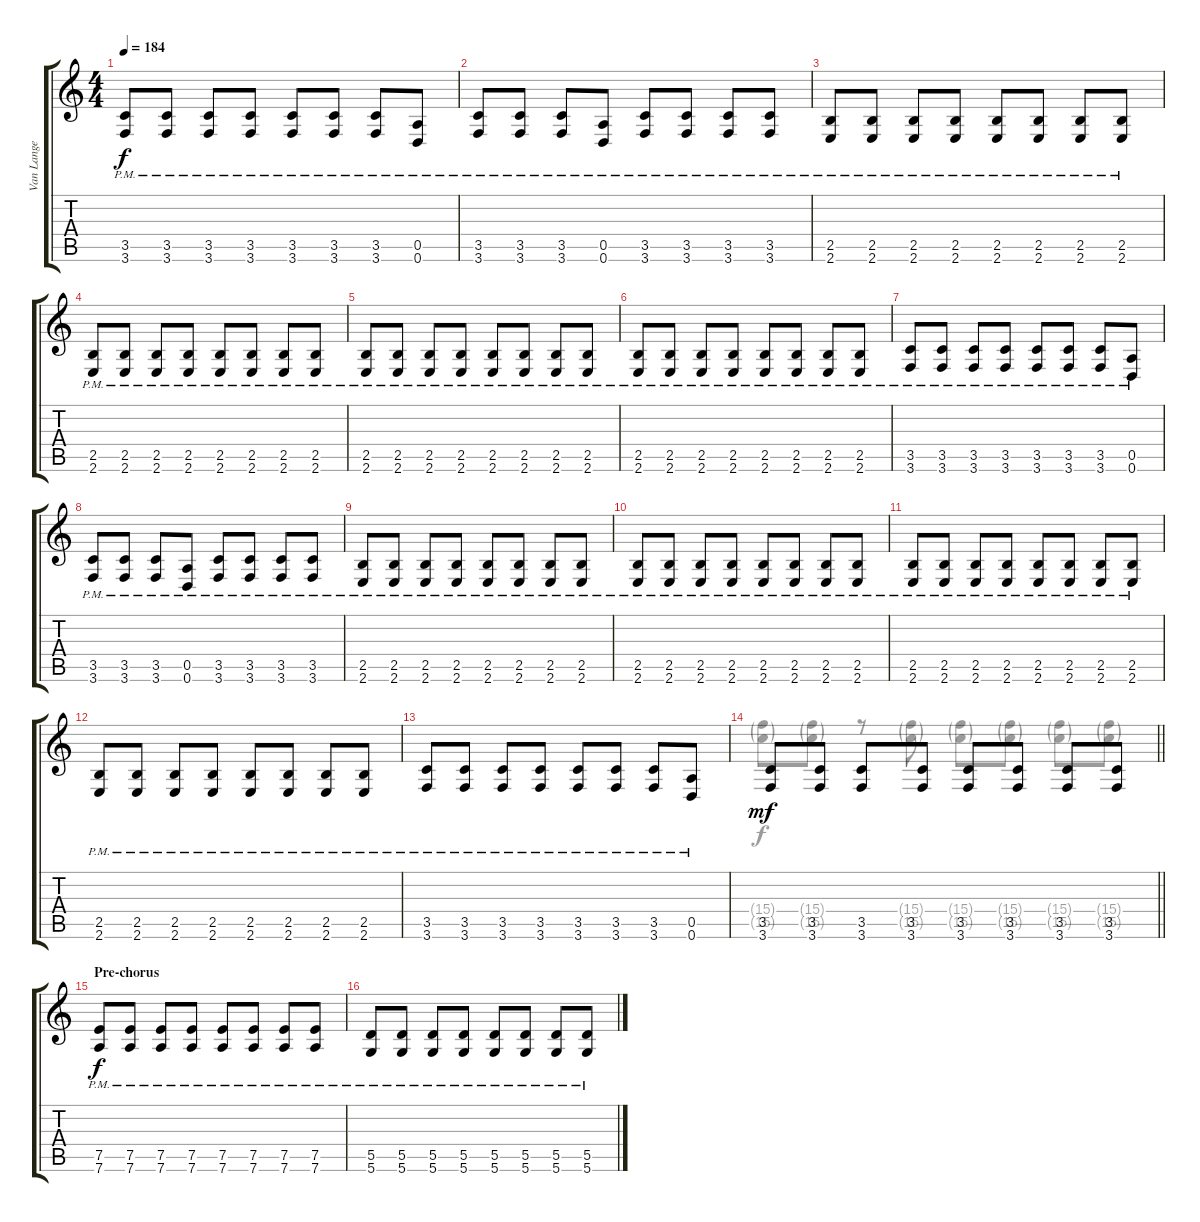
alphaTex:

\track ("Van Lange" "Van Lange") {instrument distortionguitar}
\staff {score tabs}
\tuning (E4 B3 G3 D3 A2 D2) {hide}
\voice
\ts (4 4)
\tempo 184
\clef g2
\ks c
(3.5{pm} 3.6{pm}).8{dy f} (3.5{pm} 3.6{pm}).8 (3.5{pm} 3.6{pm}).8 (3.5{pm} 3.6{pm}).8 (3.5{pm} 3.6{pm}).8 (3.5{pm} 3.6{pm}).8 (3.5{pm} 3.6{pm}).8 (0.5{pm} 0.6{pm}).8 |
(3.5{pm} 3.6{pm}).8 (3.5{pm} 3.6{pm}).8 (3.5{pm} 3.6{pm}).8 (0.5{pm} 0.6{pm}).8 (3.5{pm} 3.6{pm}).8 (3.5{pm} 3.6{pm}).8 (3.5{pm} 3.6{pm}).8 (3.5{pm} 3.6{pm}).8 |
(2.5{pm} 2.6{pm}).8 (2.5{pm} 2.6{pm}).8 (2.5{pm} 2.6{pm}).8 (2.5{pm} 2.6{pm}).8 (2.5{pm} 2.6{pm}).8 (2.5{pm} 2.6{pm}).8 (2.5{pm} 2.6{pm}).8 (2.5{pm} 2.6{pm}).8 |
(2.5{pm} 2.6{pm}).8 (2.5{pm} 2.6{pm}).8 (2.5{pm} 2.6{pm}).8 (2.5{pm} 2.6{pm}).8 (2.5{pm} 2.6{pm}).8 (2.5{pm} 2.6{pm}).8 (2.5{pm} 2.6{pm}).8 (2.5{pm} 2.6{pm}).8 |
(2.5{pm} 2.6{pm}).8 (2.5{pm} 2.6{pm}).8 (2.5{pm} 2.6{pm}).8 (2.5{pm} 2.6{pm}).8 (2.5{pm} 2.6{pm}).8 (2.5{pm} 2.6{pm}).8 (2.5{pm} 2.6{pm}).8 (2.5{pm} 2.6{pm}).8 |
(2.5{pm} 2.6{pm}).8 (2.5{pm} 2.6{pm}).8 (2.5{pm} 2.6{pm}).8 (2.5{pm} 2.6{pm}).8 (2.5{pm} 2.6{pm}).8 (2.5{pm} 2.6{pm}).8 (2.5{pm} 2.6{pm}).8 (2.5{pm} 2.6{pm}).8 |
(3.5{pm} 3.6{pm}).8 (3.5{pm} 3.6{pm}).8 (3.5{pm} 3.6{pm}).8 (3.5{pm} 3.6{pm}).8 (3.5{pm} 3.6{pm}).8 (3.5{pm} 3.6{pm}).8 (3.5{pm} 3.6{pm}).8 (0.5{pm} 0.6{pm}).8 |
(3.5{pm} 3.6{pm}).8 (3.5{pm} 3.6{pm}).8 (3.5{pm} 3.6{pm}).8 (0.5{pm} 0.6{pm}).8 (3.5{pm} 3.6{pm}).8 (3.5{pm} 3.6{pm}).8 (3.5{pm} 3.6{pm}).8 (3.5{pm} 3.6{pm}).8 |
(2.5{pm} 2.6{pm}).8 (2.5{pm} 2.6{pm}).8 (2.5{pm} 2.6{pm}).8 (2.5{pm} 2.6{pm}).8 (2.5{pm} 2.6{pm}).8 (2.5{pm} 2.6{pm}).8 (2.5{pm} 2.6{pm}).8 (2.5{pm} 2.6{pm}).8 |
(2.5{pm} 2.6{pm}).8 (2.5{pm} 2.6{pm}).8 (2.5{pm} 2.6{pm}).8 (2.5{pm} 2.6{pm}).8 (2.5{pm} 2.6{pm}).8 (2.5{pm} 2.6{pm}).8 (2.5{pm} 2.6{pm}).8 (2.5{pm} 2.6{pm}).8 |
(2.5{pm} 2.6{pm}).8 (2.5{pm} 2.6{pm}).8 (2.5{pm} 2.6{pm}).8 (2.5{pm} 2.6{pm}).8 (2.5{pm} 2.6{pm}).8 (2.5{pm} 2.6{pm}).8 (2.5{pm} 2.6{pm}).8 (2.5{pm} 2.6{pm}).8 |
(2.5{pm} 2.6{pm}).8 (2.5{pm} 2.6{pm}).8 (2.5{pm} 2.6{pm}).8 (2.5{pm} 2.6{pm}).8 (2.5{pm} 2.6{pm}).8 (2.5{pm} 2.6{pm}).8 (2.5{pm} 2.6{pm}).8 (2.5{pm} 2.6{pm}).8 |
(3.5{pm} 3.6{pm}).8 (3.5{pm} 3.6{pm}).8 (3.5{pm} 3.6{pm}).8 (3.5{pm} 3.6{pm}).8 (3.5{pm} 3.6{pm}).8 (3.5{pm} 3.6{pm}).8 (3.5{pm} 3.6{pm}).8 (0.5{pm} 0.6{pm}).8 |
\barLineRight lightlight
(3.5 3.6).8{dy mf} (3.5 3.6).8 (3.5 3.6).8 (3.5 3.6).8 (3.5 3.6).8 (3.5 3.6).8 (3.5 3.6).8 (3.5 3.6).8 |
\section ("" "Pre-chorus")
(7.5{pm} 7.6{pm}).8{dy f} (7.5{pm} 7.6{pm}).8 (7.5{pm} 7.6{pm}).8 (7.5{pm} 7.6{pm}).8 (7.5{pm} 7.6{pm}).8 (7.5{pm} 7.6{pm}).8 (7.5{pm} 7.6{pm}).8 (7.5{pm} 7.6{pm}).8 |
(5.5{pm} 5.6{pm}).8 (5.5{pm} 5.6{pm}).8 (5.5{pm} 5.6{pm}).8 (5.5{pm} 5.6{pm}).8 (5.5{pm} 5.6{pm}).8 (5.5{pm} 5.6{pm}).8 (5.5{pm} 5.6{pm}).8 (5.5{pm} 5.6{pm}).8
\voice
\clef g2
\ottava regular
\simile none
\ks c
|
|
|
|
|
|
|
|
|
|
|
|
|
\barLineRight lightlight
(15.4{g} 15.5{g}).8 (15.4{g} 15.5{g}).8 r.8 (15.4{g} 15.5{g}).8 (15.4{g} 15.5{g}).8 (15.4{g} 15.5{g}).8 (15.4{g} 15.5{g}).8 (15.4{g} 15.5{g}).8 |
|
